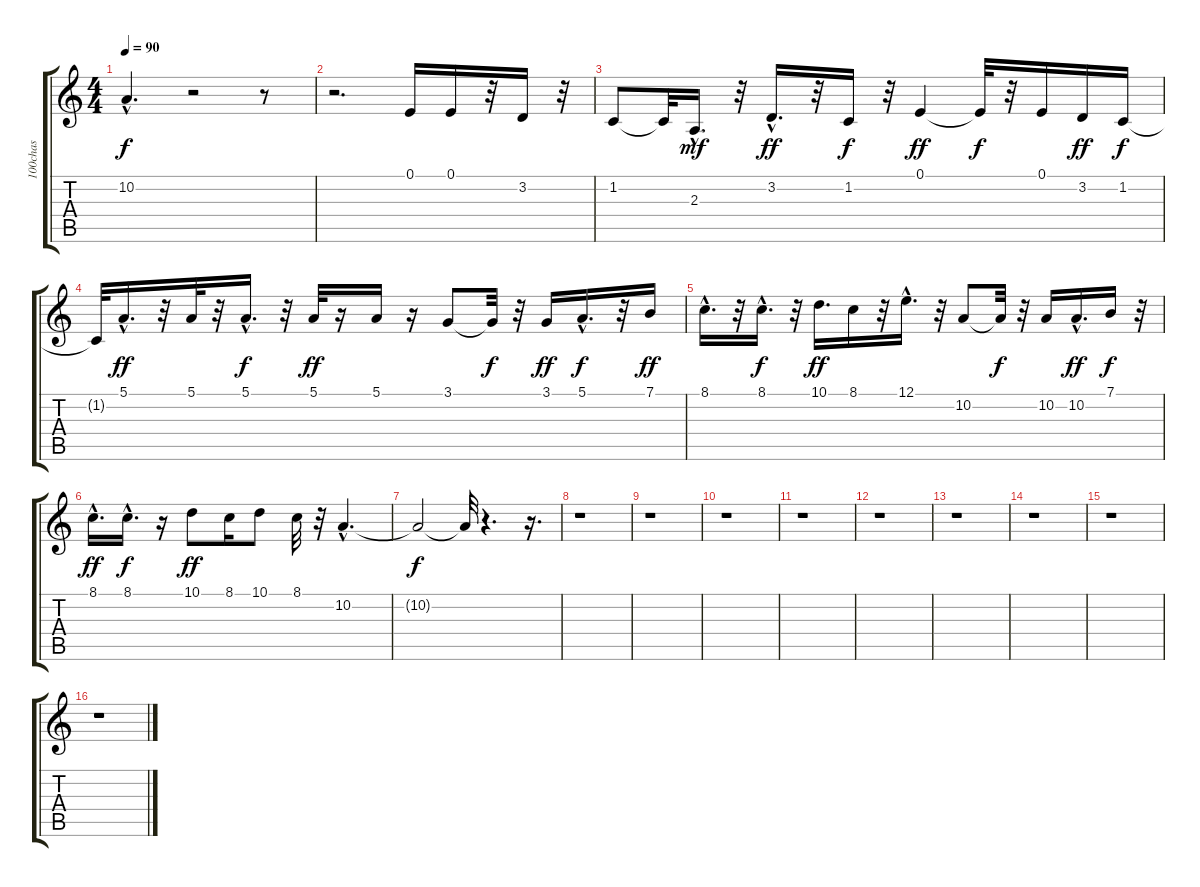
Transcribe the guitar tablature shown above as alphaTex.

\track ("100chas" "100chas") {instrument harmonica}
\staff {score tabs}
\tuning (E4 B3 G3 D3 A2 E2) {hide}
\ts (4 4)
\tempo 90
\clef g2
\ks c
10.2{hac t}.4{d dy f} r.2 r.8 |
r.2{d} 0.1.16 0.1.16 r.32 3.2.16 r.32 |
1.2.8 1.2{t}.32 2.3{hac}.16{d dy mf} r.32 3.2{hac}.16{d dy ff} r.32 1.2.16{dy f} r.32 0.1.4{dy ff} 0.1{t}.32{dy f} r.32 0.1.16 3.2.16{dy ff} 1.2.16{dy f} |
1.2{t}.32 5.1{hac}.16{d dy ff} r.32 5.1.32 r.32 5.1{hac}.16{d dy f} r.32 5.1.32{dy ff} r.16 5.1.16 r.16 3.1.8 3.1{t}.32{dy f} r.32 3.1.16{dy ff} 5.1{hac}.16{d dy f} r.32 7.1.16{dy ff} |
8.1{hac}.16{d} r.32 8.1{hac}.16{d dy f} r.32 10.1.16{d dy ff} 8.1.16 r.32 12.1{hac}.16{d} r.32 10.2.8 10.2{t}.32{dy f} r.32 10.2.16 10.2{hac}.16{d dy ff} 7.1.16{dy f} r.32 |
8.1{hac}.16{d dy ff} 8.1{hac}.16{d dy f} r.16 10.1.8{dy ff} 8.1.16 10.1.8 8.1.32 r.32 10.2{hac}.4{d} |
10.2{t}.2{dy f} 10.2{t}.32 r.4{d} r.16{d} |
r.1 |
r.1 |
r.1 |
r.1 |
r.1 |
r.1 |
r.1 |
r.1 |
r.1
